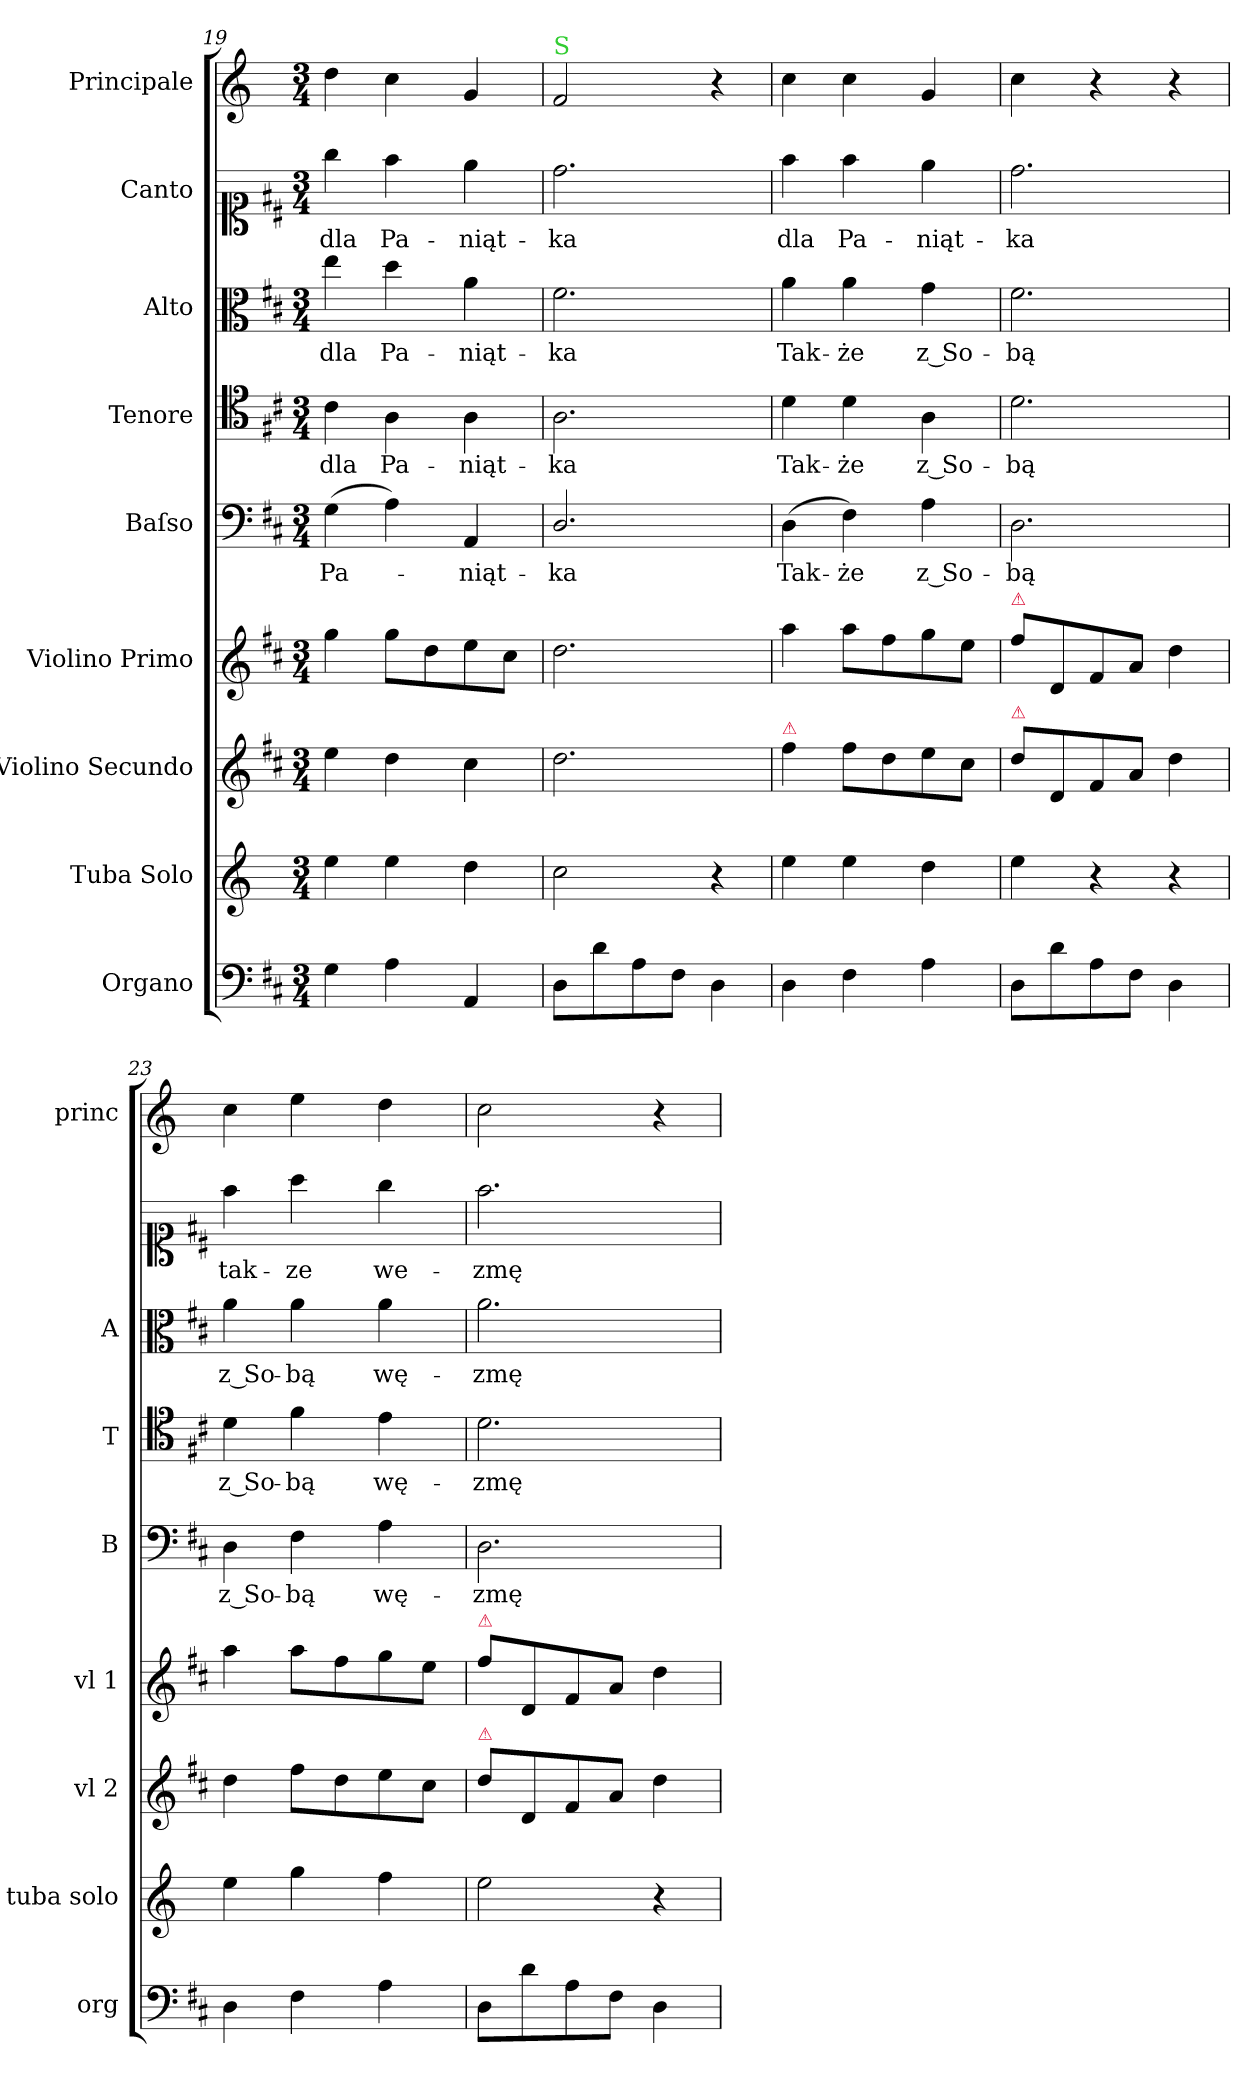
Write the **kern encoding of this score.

**kern	**kern	**kern	**kern	**kern	**text	**kern	**text	**kern	**text	**kern	**text	**kern
*part9	*part8	*part7	*part6	*part5	*part5	*part4	*part4	*part3	*part3	*part2	*part2	*part1
*staff9	*staff8	*staff7	*staff6	*staff5	*staff5	*staff4	*staff4	*staff3	*staff3	*staff2	*staff2	*staff1
*I"Organo	*I"Tuba Solo	*I"Violino Secundo	*I"Violino Primo	*I"Baſso	*	*I"Tenore	*	*I"Alto	*	*I"Canto	*	*I"Principale
*I'org	*I'tuba solo	*I'vl 2	*I'vl 1	*I'B	*	*I'T	*	*I'A	*	*	*	*I'princ
*clefF4	*clefG2	*clefG2	*clefG2	*clefF4	*	*clefC4	*	*clefC3	*	*clefC1	*	*clefG2
*	*ITrd-1c-2	*	*	*	*	*	*	*	*	*	*	*ITrd-1c-2
*k[f#c#]	*k[f#c#]	*k[f#c#]	*k[f#c#]	*k[f#c#]	*	*k[f#c#]	*	*k[f#c#]	*	*k[f#c#]	*	*k[f#c#]
*M3/4	*M3/4	*M3/4	*M3/4	*M3/4	*	*M3/4	*	*M3/4	*	*M3/4	*	*M3/4
=19	=19	=19	=19	=19	=19	=19	=19	=19	=19	=19	=19	=19
4G\	4ff#\	4ee\	4gg\	(>4G\	Pa-	4c#\	dla	4ee\	dla	4gg\	dla	4ee\
4A\	4ff#\	4dd\	8gg\L	4A\)	.	4A\	Pa-	4dd\	Pa-	4ff#\	Pa-	4dd\
.	.	.	8dd\	.	.	.	.	.	.	.	.	.
4AA/	4ee\	4cc#\	8ee\	4AA/	-niąt-	4A\	-niąt-	4a\	-niąt-	4ee\	-niąt-	4a/
.	.	.	8cc#\J	.	.	.	.	.	.	.	.	.
=20	=20	=20	=20	=20	=20	=20	=20	=20	=20	=20	=20	=20
!	!	!	!	!	!	!	!	!	!	!	!	!LO:TX:a:color=limegreen:t=S
8D\L	2dd\	2.dd\	2.dd\	2.D/	-ka	2.A\	-ka	2.f#\	-ka	2.dd\	-ka	2g/
8d\	.	.	.	.	.	.	.	.	.	.	.	.
8A\	.	.	.	.	.	.	.	.	.	.	.	.
8F#\J	.	.	.	.	.	.	.	.	.	.	.	.
4D\	4r	.	.	.	.	.	.	.	.	.	.	4r
=21	=21	=21	=21	=21	=21	=21	=21	=21	=21	=21	=21	=21
!	!	!LO:TX:a:color=crimson:t=⚠	!	!	!	!	!	!	!	!	!	!
4D\	4ff#\	4ff#\	4aa\	(>4D\	Tak-	4d\	Tak-	4a\	Tak-	4ff#\	dla	4dd\
4F#\	4ff#\	8ff#\L	8aa\L	4F#\)	-że	4d\	-że	4a\	-że	4ff#\	Pa-	4dd\
.	.	8dd\	8ff#\	.	.	.	.	.	.	.	.	.
4A\	4ee\	8ee\	8gg\	4A\	z So-	4A\	z So-	4g\	z So-	4ee\	-niąt-	4a/
.	.	8cc#\J	8ee\J	.	.	.	.	.	.	.	.	.
=22	=22	=22	=22	=22	=22	=22	=22	=22	=22	=22	=22	=22
!	!	!	!LO:TX:a:color=crimson:t=⚠	!	!	!	!	!	!	!	!	!
!	!	!LO:TX:a:color=crimson:t=⚠	!	!	!	!	!	!	!	!	!	!
8D\L	4ff#\	8dd\L	8ff#\L	2.D\	-bą	2.d\	-bą	2.f#\	-bą	2.dd\	-ka	4dd\
8d\	.	8d/	8d/	.	.	.	.	.	.	.	.	.
8A\	4r	8f#/	8f#/	.	.	.	.	.	.	.	.	4r
8F#\J	.	8a/J	8a/J	.	.	.	.	.	.	.	.	.
4D\	4r	4dd\	4dd\	.	.	.	.	.	.	.	.	4r
=23	=23	=23	=23	=23	=23	=23	=23	=23	=23	=23	=23	=23
4D\	4ff#\	4dd\	4aa\	4D\	z So-	4d\	z So-	4a\	z So-	4ff#\	tak-	4dd\
4F#\	4aa\	8ff#\L	8aa\L	4F#\	-bą	4f#\	-bą	4a\	-bą	4aa\	-ze	4ff#\
.	.	8dd\	8ff#\	.	.	.	.	.	.	.	.	.
4A\	4gg\	8ee\	8gg\	4A\	wę-	4e\	wę-	4a\	wę-	4gg\	we-	4ee\
.	.	8cc#\J	8ee\J	.	.	.	.	.	.	.	.	.
=24	=24	=24	=24	=24	=24	=24	=24	=24	=24	=24	=24	=24
!	!	!	!LO:TX:a:color=crimson:t=⚠	!	!	!	!	!	!	!	!	!
!	!	!LO:TX:a:color=crimson:t=⚠	!	!	!	!	!	!	!	!	!	!
8D\L	2ff#\	8dd\L	8ff#\L	2.D\	-zmę	2.d\	-zmę	2.a\	-zmę	2.ff#\	-zmę	2dd\
8d\	.	8d/	8d/	.	.	.	.	.	.	.	.	.
8A\	.	8f#/	8f#/	.	.	.	.	.	.	.	.	.
8F#\J	.	8a/J	8a/J	.	.	.	.	.	.	.	.	.
4D\	4r	4dd\	4dd\	.	.	.	.	.	.	.	.	4r
=	=	=	=	=	=	=	=	=	=	=	=	=
*-	*-	*-	*-	*-	*-	*-	*-	*-	*-	*-	*-	*-
